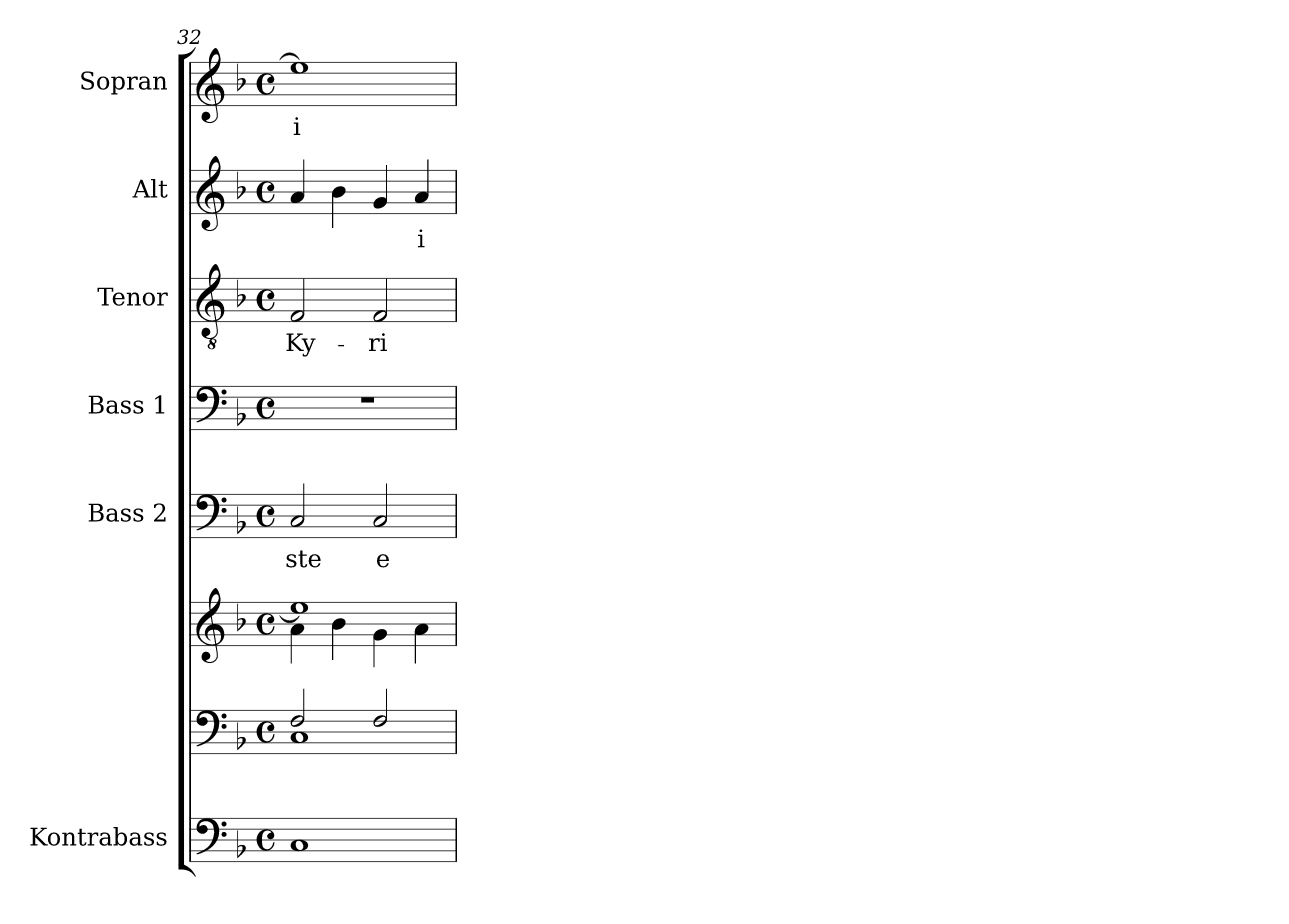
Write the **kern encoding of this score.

**kern	**kern	**kern	**kern	**text	**kern	**kern	**text	**kern	**text	**kern	**text
*part7	*part6	*part6	*part5	*part5	*part4	*part3	*part3	*part2	*part2	*part1	*part1
*staff8	*staff7	*staff6	*staff5	*staff5	*staff4	*staff3	*staff3	*staff2	*staff2	*staff1	*staff1
*I"Kontrabass	*	*	*I"Bass 2	*	*I"Bass 1	*I"Tenor	*	*I"Alt	*	*I"Sopran	*
*I'Kb.	*	*	*I'B. 2	*	*I'B. 1	*I'T.	*	*I'A.	*	*I'S.	*
*clefF4	*clefF4	*clefG2	*clefF4	*	*clefF4	*clefGv2	*	*clefG2	*	*clefG2	*
*ITrd7c12	*	*	*	*	*	*	*	*	*	*	*
*k[b-]	*k[b-]	*k[b-]	*k[b-]	*	*k[b-]	*k[b-]	*	*k[b-]	*	*k[b-]	*
*F:	*F:	*F:	*F:	*	*F:	*F:	*	*F:	*	*F:	*
*M4/4	*M4/4	*M4/4	*M4/4	*	*M4/4	*M4/4	*	*M4/4	*	*M4/4	*
*met(c)	*met(c)	*met(c)	*met(c)	*	*met(c)	*met(c)	*	*met(c)	*	*met(c)	*
=32	=32	=32	=32	=32	=32	=32	=32	=32	=32	=32	=32
*	*^	*^	*	*	*	*	*	*	*	*	*
!	!	!	!	!	!	!LO:LY:b	!	!	!LO:LY:b	!	!	!	!LO:LY:b
1CC	2F/	1C	1ee-]	4a\	2C/	-ste	1r	2F/	Ky-	4a/	.	1ee-]	-i-
.	.	.	.	4b-\	.	.	.	.	.	4b-\	.	.	.
!	!	!	!	!	!	!LO:LY:b	!	!	!LO:LY:b	!	!	!	!
.	2F/	.	.	4g\	2C/	e-	.	2F/	-ri-	4g/	.	.	.
!	!	!	!	!	!	!	!	!	!	!	!LO:LY:b	!	!
.	.	.	.	4a\	.	.	.	.	.	4a/	-i-	.	.
*	*v	*v	*	*	*	*	*	*	*	*	*	*	*
*	*	*v	*v	*	*	*	*	*	*	*	*	*
=	=	=	=	=	=	=	=	=	=	=	=
*-	*-	*-	*-	*-	*-	*-	*-	*-	*-	*-	*-
